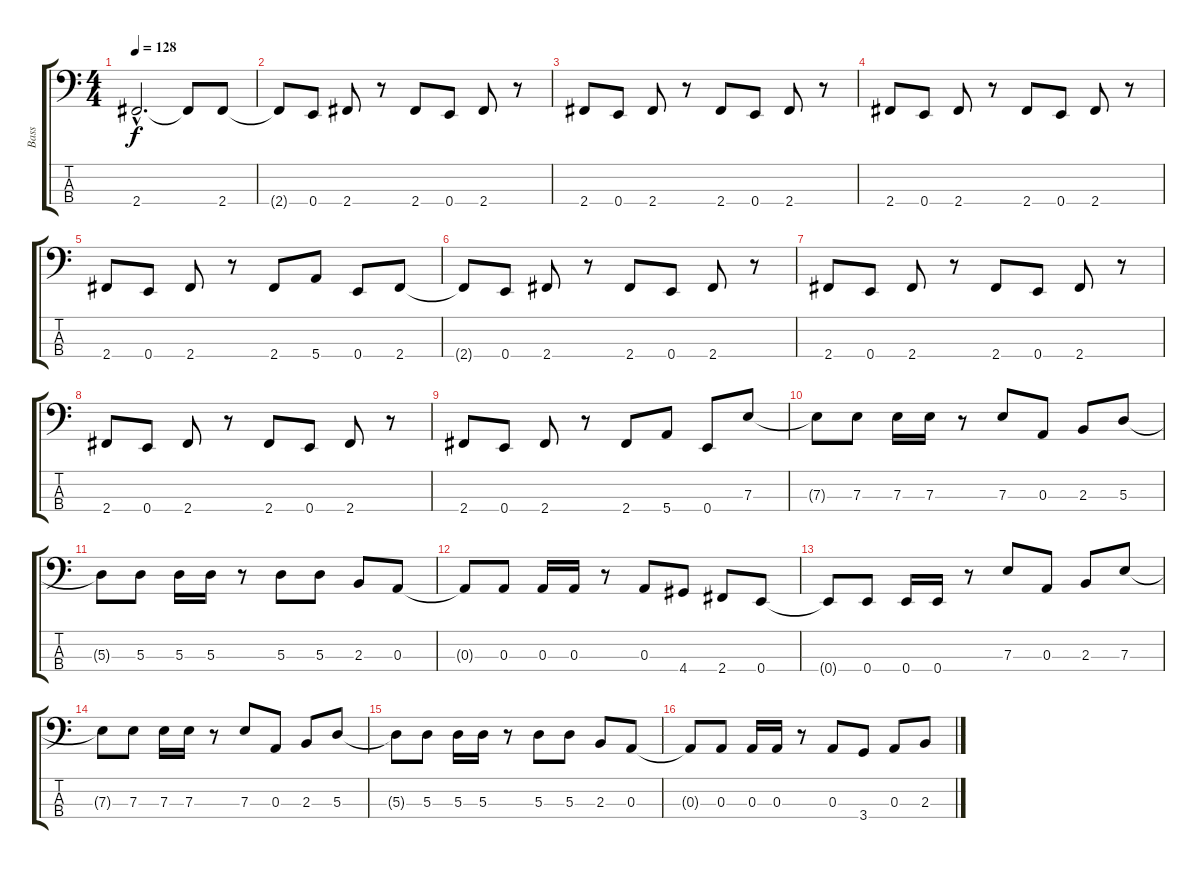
\track ("Bass" "Bass") {instrument electricbasspick}
\staff {score tabs}
\tuning (G2 D2 A1 E1) {hide}
\ts (4 4)
\tempo 128
\clef f4
\ks c
2.4{hac t}.2{d dy f} 2.4{t}.8 2.4.8 |
2.4{t}.8 0.4.8 2.4.8 r.8 2.4.8 0.4.8 2.4.8 r.8 |
2.4.8 0.4.8 2.4.8 r.8 2.4.8 0.4.8 2.4.8 r.8 |
2.4.8 0.4.8 2.4.8 r.8 2.4.8 0.4.8 2.4.8 r.8 |
2.4.8 0.4.8 2.4.8 r.8 2.4.8 5.4.8 0.4.8 2.4.8 |
2.4{t}.8 0.4.8 2.4.8 r.8 2.4.8 0.4.8 2.4.8 r.8 |
2.4.8 0.4.8 2.4.8 r.8 2.4.8 0.4.8 2.4.8 r.8 |
2.4.8 0.4.8 2.4.8 r.8 2.4.8 0.4.8 2.4.8 r.8 |
2.4.8 0.4.8 2.4.8 r.8 2.4.8 5.4.8 0.4.8 7.3.8 |
7.3{t}.8 7.3.8 7.3.16 7.3.16 r.8 7.3.8 0.3.8 2.3.8 5.3.8 |
5.3{t}.8 5.3.8 5.3.16 5.3.16 r.8 5.3.8 5.3.8 2.3.8 0.3.8 |
0.3{t}.8 0.3.8 0.3.16 0.3.16 r.8 0.3.8 4.4.8 2.4.8 0.4.8 |
0.4{t}.8 0.4.8 0.4.16 0.4.16 r.8 7.3.8 0.3.8 2.3.8 7.3.8 |
7.3{t}.8 7.3.8 7.3.16 7.3.16 r.8 7.3.8 0.3.8 2.3.8 5.3.8 |
5.3{t}.8 5.3.8 5.3.16 5.3.16 r.8 5.3.8 5.3.8 2.3.8 0.3.8 |
0.3{t}.8 0.3.8 0.3.16 0.3.16 r.8 0.3.8 3.4.8 0.3.8 2.3.8
